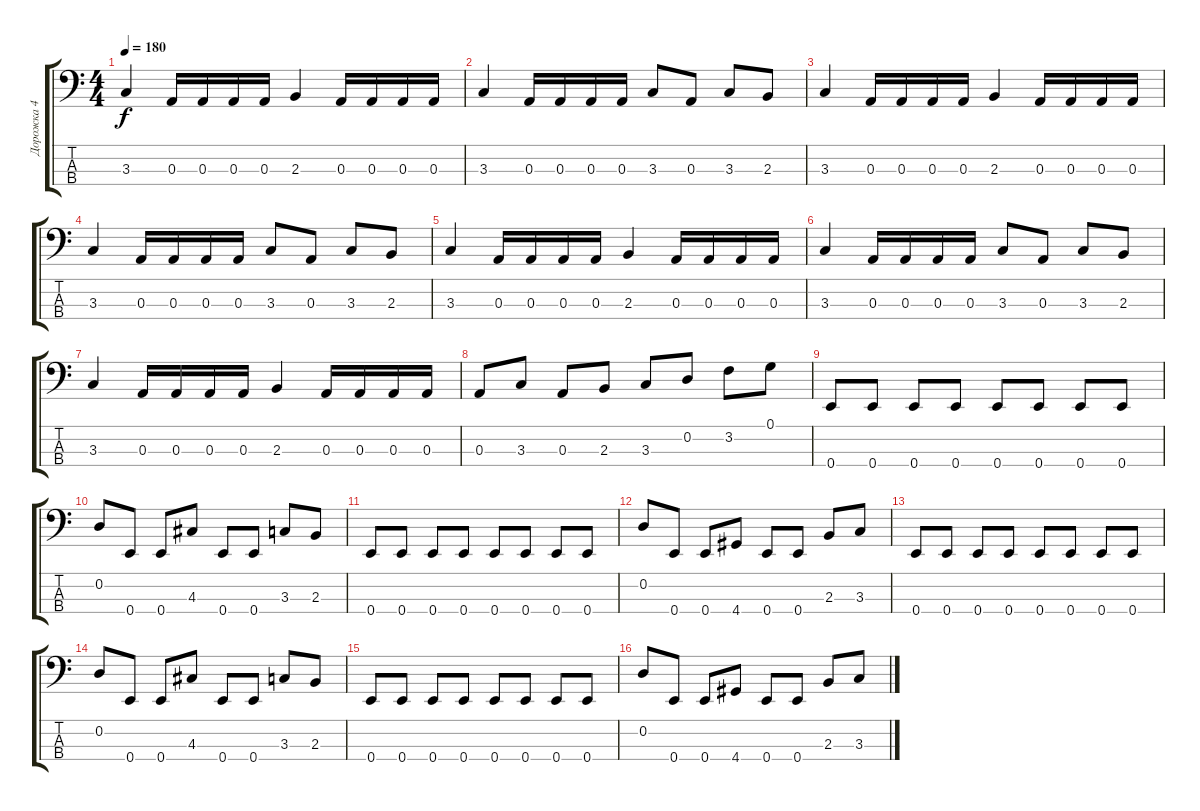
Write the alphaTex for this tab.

\track ("Дорожка 4" "Дорожка 4") {instrument electricbassfinger}
\staff {score tabs}
\tuning (G2 D2 A1 E1) {hide}
\ts (4 4)
\tempo 180
\clef f4
\ks c
3.3.4{dy f} 0.3.16 0.3.16 0.3.16 0.3.16 2.3.4 0.3.16 0.3.16 0.3.16 0.3.16 |
3.3.4 0.3.16 0.3.16 0.3.16 0.3.16 3.3.8 0.3.8 3.3.8 2.3.8 |
3.3.4 0.3.16 0.3.16 0.3.16 0.3.16 2.3.4 0.3.16 0.3.16 0.3.16 0.3.16 |
3.3.4 0.3.16 0.3.16 0.3.16 0.3.16 3.3.8 0.3.8 3.3.8 2.3.8 |
3.3.4 0.3.16 0.3.16 0.3.16 0.3.16 2.3.4 0.3.16 0.3.16 0.3.16 0.3.16 |
3.3.4 0.3.16 0.3.16 0.3.16 0.3.16 3.3.8 0.3.8 3.3.8 2.3.8 |
3.3.4 0.3.16 0.3.16 0.3.16 0.3.16 2.3.4 0.3.16 0.3.16 0.3.16 0.3.16 |
0.3.8 3.3.8 0.3.8 2.3.8 3.3.8 0.2.8 3.2.8 0.1.8 |
0.4.8 0.4.8 0.4.8 0.4.8 0.4.8 0.4.8 0.4.8 0.4.8 |
0.2.8 0.4.8 0.4.8 4.3.8 0.4.8 0.4.8 3.3.8 2.3.8 |
0.4.8 0.4.8 0.4.8 0.4.8 0.4.8 0.4.8 0.4.8 0.4.8 |
0.2.8 0.4.8 0.4.8 4.4.8 0.4.8 0.4.8 2.3.8 3.3.8 |
0.4.8 0.4.8 0.4.8 0.4.8 0.4.8 0.4.8 0.4.8 0.4.8 |
0.2.8 0.4.8 0.4.8 4.3.8 0.4.8 0.4.8 3.3.8 2.3.8 |
0.4.8 0.4.8 0.4.8 0.4.8 0.4.8 0.4.8 0.4.8 0.4.8 |
0.2.8 0.4.8 0.4.8 4.4.8 0.4.8 0.4.8 2.3.8 3.3.8
